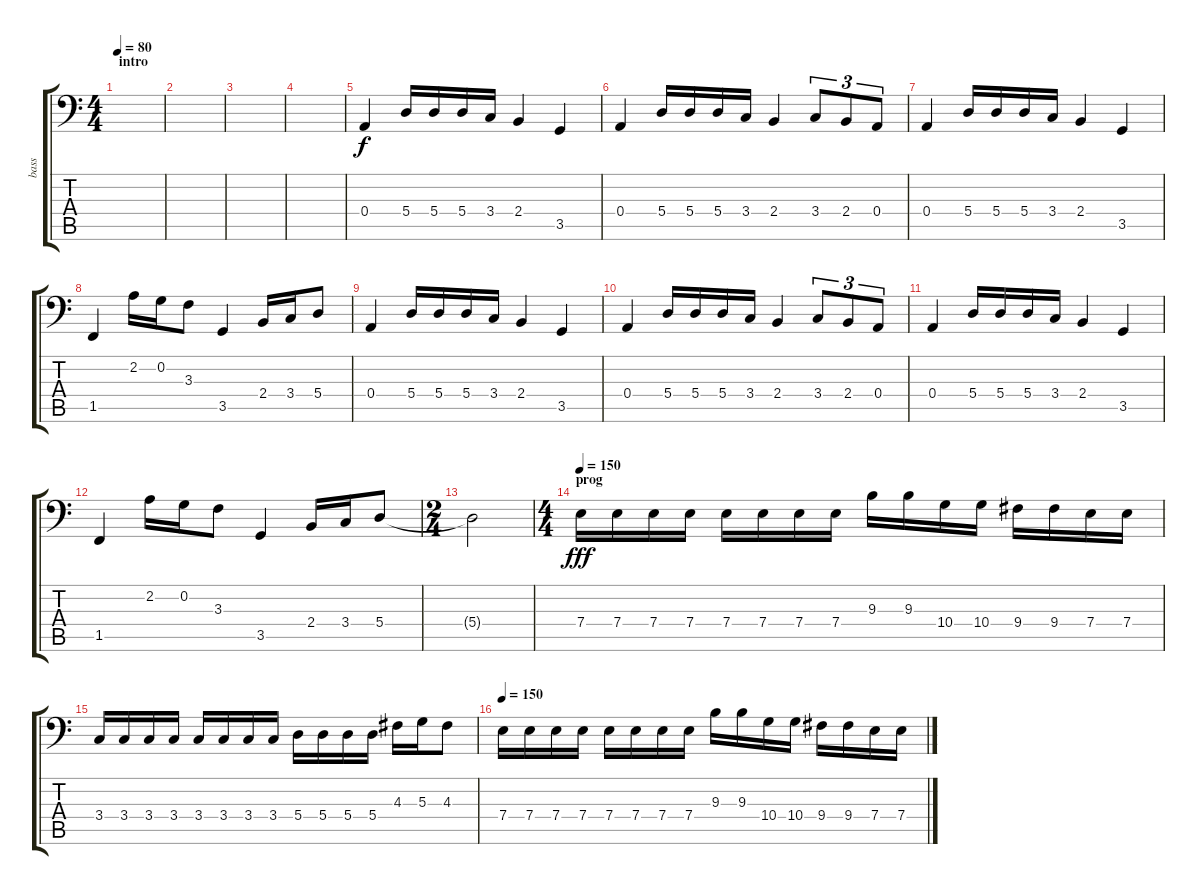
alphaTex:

\track ("bass" "bass") {instrument electricbassfinger}
\staff {score tabs}
\tuning (C3 G2 D2 A1 E1 B0) {hide}
\ts (4 4)
\section ("" "intro")
\tempo 80
\clef f4
\ks c
|
|
|
|
0.4.4 5.4.16 5.4.16 5.4.16 3.4.16 2.4.4 3.5.4 |
0.4.4 5.4.16 5.4.16 5.4.16 3.4.16 2.4.4 3.4.8{tu (3 2)} 2.4.8{tu (3 2)} 0.4.8{tu (3 2)} |
0.4.4 5.4.16 5.4.16 5.4.16 3.4.16 2.4.4 3.5.4 |
1.5.4 2.2.16 0.2.16 3.3.8 3.5.4 2.4.16 3.4.16 5.4.8 |
0.4.4 5.4.16 5.4.16 5.4.16 3.4.16 2.4.4 3.5.4 |
0.4.4 5.4.16 5.4.16 5.4.16 3.4.16 2.4.4 3.4.8{tu (3 2)} 2.4.8{tu (3 2)} 0.4.8{tu (3 2)} |
0.4.4 5.4.16 5.4.16 5.4.16 3.4.16 2.4.4 3.5.4 |
1.5.4 2.2.16 0.2.16 3.3.8 3.5.4 2.4.16 3.4.16 5.4.8 |
\ts (2 4)
5.4{t}.2{dy f} |
\ts (4 4)
\section ("" "prog")
\tempo 150
7.4.16{dy fff} 7.4.16 7.4.16 7.4.16 7.4.16 7.4.16 7.4.16 7.4.16 9.3.16 9.3.16 10.4.16 10.4.16 9.4.16 9.4.16 7.4.16 7.4.16 |
3.4.16 3.4.16 3.4.16 3.4.16 3.4.16 3.4.16 3.4.16 3.4.16 5.4.16 5.4.16 5.4.16 5.4.16 4.3.16 5.3.16 4.3.8 |
\tempo 150
7.4.16 7.4.16 7.4.16 7.4.16 7.4.16 7.4.16 7.4.16 7.4.16 9.3.16 9.3.16 10.4.16 10.4.16 9.4.16 9.4.16 7.4.16 7.4.16
